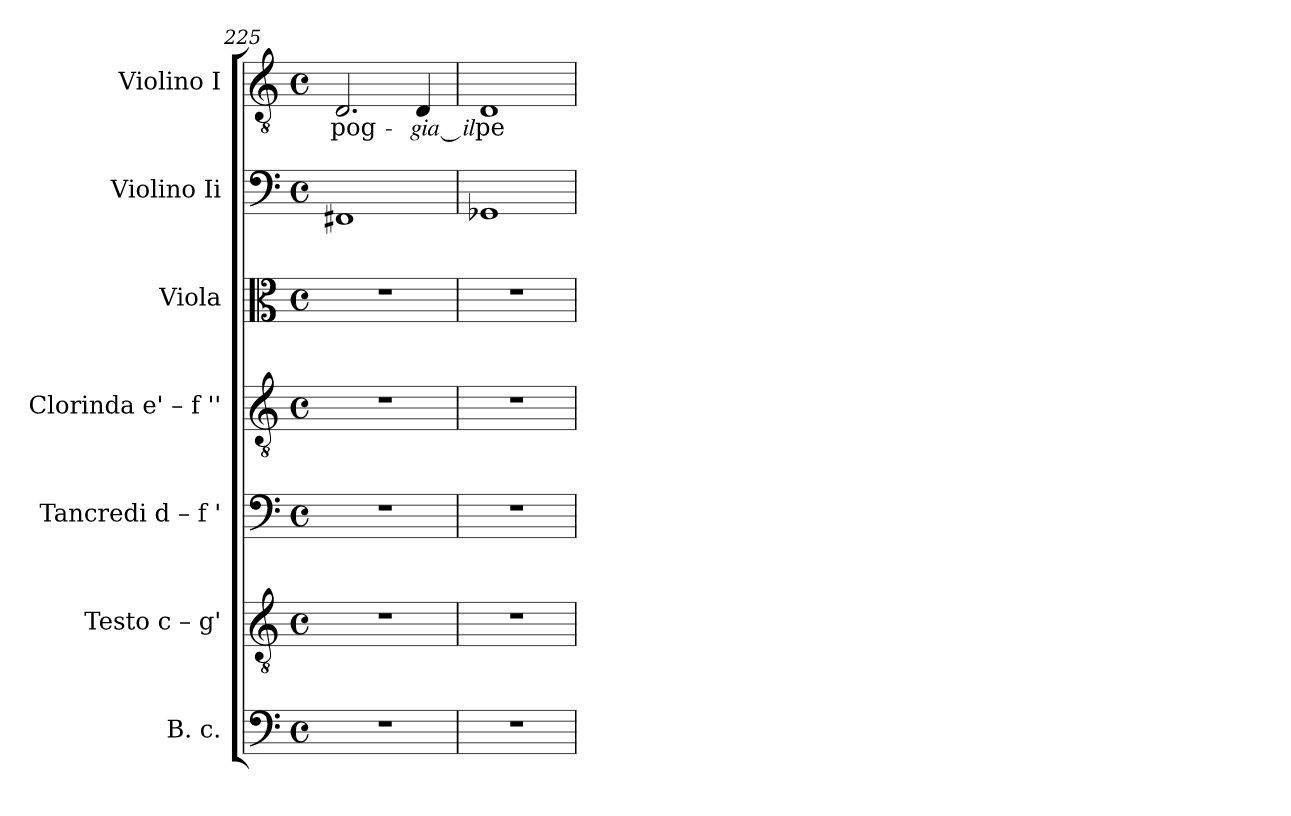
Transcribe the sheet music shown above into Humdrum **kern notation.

**kern	**kern	**kern	**kern	**kern	**kern	**kern	**text
*part7	*part6	*part5	*part4	*part3	*part2	*part1	*part1
*staff7	*staff6	*staff5	*staff4	*staff3	*staff2	*staff1	*staff1
*I"B. c.	*I"Testo  c – g'	*I"Tancredi  d – f '	*I"Clorinda  e' – f ''	*I"Viola	*I"Violino Ii	*I"Violino I	*
*clefF4	*clefGv2	*clefF4	*clefGv2	*clefC3	*clefF4	*clefGv2	*
*k[]	*k[]	*k[]	*k[]	*k[]	*k[]	*k[]	*
*C:	*C:	*C:	*C:	*C:	*C:	*C:	*
*M4/4	*M4/4	*M4/4	*M4/4	*M4/4	*M4/4	*M4/4	*
*met(c)	*met(c)	*met(c)	*met(c)	*met(c)	*met(c)	*met(c)	*
=225	=225	=225	=225	=225	=225	=225	=225
!	!	!	!	!	!	!	!LO:LY:b:cj
1r	1r	1r	1r	1r	1FF#X	2.D/	-pog-
!	!	!	!	!	!	!	!LO:LY:b:cj
.	.	.	.	.	.	4D/	-gia‿il
=226	=226	=226	=226	=226	=226	=226	=226
!	!	!	!	!	!	!	!LO:LY:b:cj
1r	1r	1r	1r	1r	1GG-	1D	pe-
=	=	=	=	=	=	=	=
*-	*-	*-	*-	*-	*-	*-	*-
